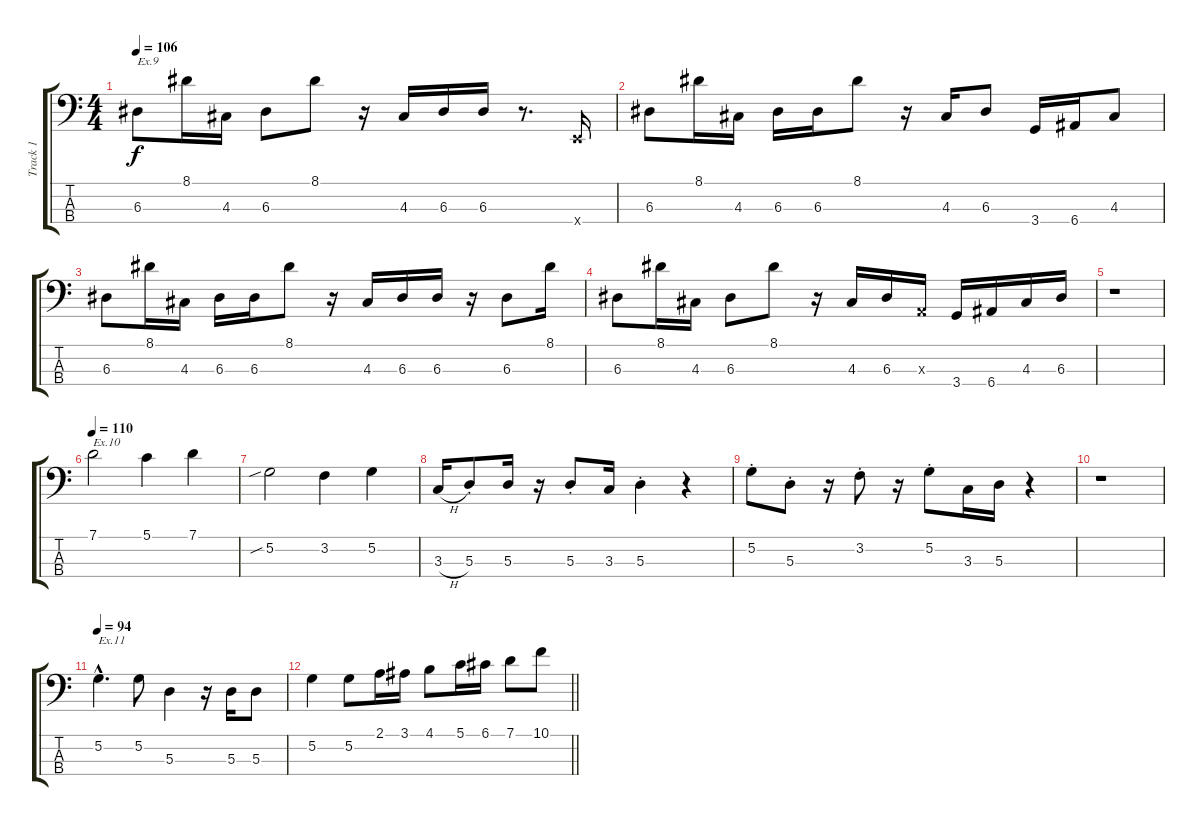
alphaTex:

\track ("Track 1" "Track 1") {instrument electricbassfinger}
\staff {score tabs}
\tuning (G2 D2 A1 E1) {hide}
\ts (4 4)
\tempo 106
\clef f4
\ks c
6.3.8{txt "Ex.9" dy f} 8.1.16 4.3.16 6.3.8 8.1.8 r.16 4.3.16 6.3.16 6.3.16 r.8{d} 0.4{x}.16 |
6.3.8 8.1.16 4.3.16 6.3.16 6.3.16 8.1.8 r.16 4.3.16 6.3.8 3.4.16 6.4.16 4.3.8 |
6.3.8 8.1.16 4.3.16 6.3.16 6.3.16 8.1.8 r.16 4.3.16 6.3.16 6.3.16 r.16 6.3.8 8.1.16 |
6.3.8 8.1.16 4.3.16 6.3.8 8.1.8 r.16 4.3.16 6.3.16 0.3{x}.16 3.4.16 6.4.16 4.3.16 6.3.16 |
r.1 |
\tempo 110
7.1.2{txt "Ex.10"} 5.1.4 7.1.4 |
5.2{sib}.2 3.2.4 5.2.4 |
3.3{h}.16 5.3{st}.8 5.3.16 r.16 5.3{st}.8 3.3.16 5.3{st}.4 r.4 |
5.2{st}.8 5.3{st}.8 r.16 3.2{st}.8 r.16 5.2{st}.8 3.3.16 5.3.16 r.4 |
r.1 |
\tempo 94
5.2{hac}.4{d txt "Ex.11"} 5.2.8 5.3.4 r.16 5.3.16 5.3.8 |
\barLineRight lightlight
5.2.4 5.2.8 2.1.16 3.1.16 4.1.8 5.1.16 6.1.16 7.1.8 10.1.8
